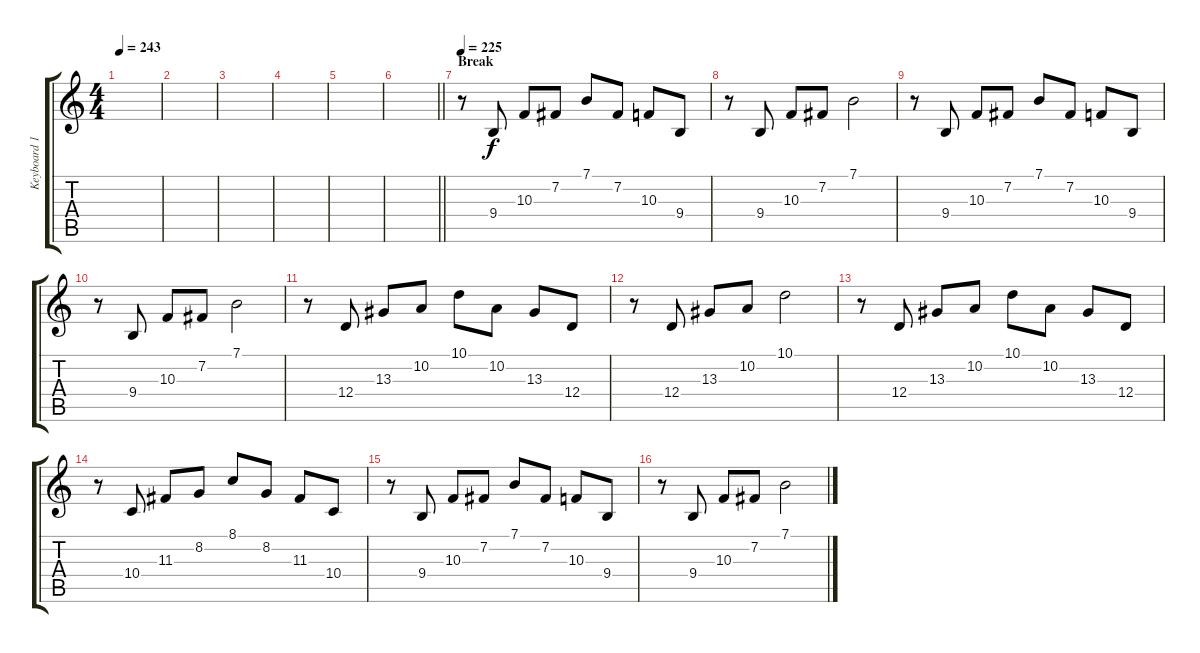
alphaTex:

\track ("Keyboard 1" "Keyboard 1") {instrument percussiveorgan}
\staff {score tabs}
\tuning (E4 B3 G3 D3 A2 E2) {hide}
\ts (4 4)
\tempo 243
\clef g2
\ks c
|
|
|
|
|
\barLineRight lightlight
|
\section ("" "Break")
\tempo 225
r.8 9.4.8 10.3.8 7.2.8 7.1.8 7.2.8 10.3.8 9.4.8 |
r.8 9.4.8 10.3.8 7.2.8 7.1.2 |
r.8 9.4.8 10.3.8 7.2.8 7.1.8 7.2.8 10.3.8 9.4.8 |
r.8 9.4.8 10.3.8 7.2.8 7.1.2 |
r.8 12.4.8 13.3.8 10.2.8 10.1.8 10.2.8 13.3.8 12.4.8 |
r.8 12.4.8 13.3.8 10.2.8 10.1.2 |
r.8 12.4.8 13.3.8 10.2.8 10.1.8 10.2.8 13.3.8 12.4.8 |
r.8 10.4.8 11.3.8 8.2.8 8.1.8 8.2.8 11.3.8 10.4.8 |
r.8 9.4.8 10.3.8 7.2.8 7.1.8 7.2.8 10.3.8 9.4.8 |
r.8 9.4.8 10.3.8 7.2.8 7.1.2
